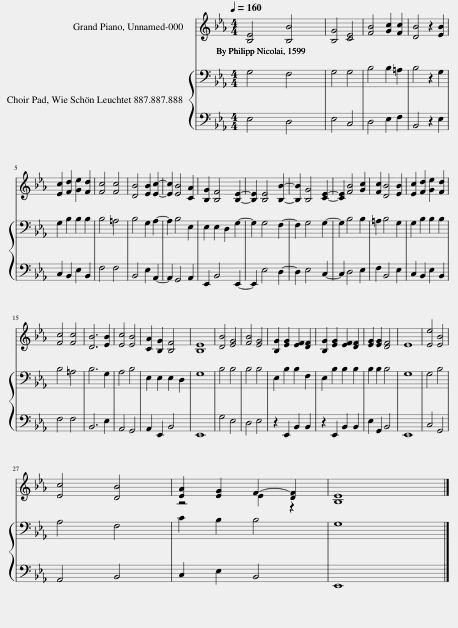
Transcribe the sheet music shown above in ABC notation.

X:1
%%score ( 1 2 ) { 3 | 4 }
L:1/8
Q:1/4=160
M:4/4
I:linebreak $
K:Eb
V:1 treble
V:2 treble
V:3 bass
V:4 bass
V:1
 [B,E]4 [B,B]4 | [B,G]4 [CE]4 | [FB]4 [Gc]2 [Fc]2 | [DB]4 z2 [EB]2 |$ [Ec]2 [Fd]2 [Ge]2 [Fd]2 | %5
 [Fc]4 [Fc]4 | [DB]4 [EB]2 [Ec]2- | [Ec]2 [EB]4 [CA]2 | [B,G]2 [B,F]4 [B,E]2- | [B,E]2 [B,E]4 [B,B]2- | %10
 [B,B]2 [B,G]4 [CE]2- | [CE]2 [FB]4 [Gc]2 | [Fc]2 [DB]4 [EB]2 | [Ec]2 [Fd]2 [Ge]2 [Fd]2 |$ [Fc]4 [Fc]4 | %15
 [DB]6 [EB]2 | [Ec]4 [EB]4 | [CA]2 [B,G]2 [B,F]4 | [B,E]8 | [DB]4 [EG]4 | %20
 [FB]4 [EG]4 | [B,G]2 [EG]2 [EF]2 [DF]2 | [B,G]2 [EG]2 [EF]2 [DF]2 | [EG]2 [EG]2 [DF]4 | E8 | %25
 [Ee]4 [EB]4 |$ [Ec]4 [DB]4 | [EA]2 [EG]2 F2- [DF]2 | [B,E]8 |] %29
V:2
 x8 | x8 | x8 | x8 |$ x8 | %5
 x8 | x8 | x8 | x8 | x8 | %10
 x8 | x8 | x8 | x8 |$ x8 | %15
 x8 | x8 | x8 | x8 | x8 | %20
 x8 | x8 | x8 | x8 | x8 | %25
 x8 |$ x8 | z4 E2 z2 | x8 |] %29
V:3
 G,4 F,4 | G,4 G,4 | B,4 B,2 =A,2 | B,4 z2 G,2 |$ G,2 B,2 B,2 B,2 | %5
 B,4 =A,4 | B,4 G,2 A,2- | A,2 B,4 E,2 | E,2 E,2 D,2 G,2- | G,2 G,4 F,2- | %10
 F,2 G,4 G,2- | G,2 B,4 B,2 | =A,2 B,4 G,2 | G,2 B,2 B,2 B,2 |$ B,4 =A,4 | %15
 B,6 G,2 | A,4 B,4 | E,2 E,2 E,2 D,2 | G,8 | B,4 B,4 | %20
 B,4 B,4 | E,2 B,2 B,2 F,2 | E,2 B,2 B,2 B,2 | B,2 B,2 B,4 | G,8 | %25
 G,4 B,4 |$ A,4 F,4 | C2 B,2 B,4 | G,8 |] %29
V:4
 E,4 D,4 | E,4 C,4 | D,4 E,2 F,2 | B,,4 z2 E,2 |$ C,2 B,,2 E,2 B,,2 | %5
 F,4 F,4 | B,,4 E,2 A,,2- | A,,2 G,,4 A,,2 | E,,2 B,,4 E,,2- | E,,2 E,4 D,2- | %10
 D,2 E,4 C,2- | C,2 D,4 E,2 | F,2 B,,4 E,2 | C,2 B,,2 E,2 B,,2 |$ F,4 F,4 | %15
 B,,6 E,2 | A,,4 G,,4 | A,,2 E,,2 B,,4 | E,,8 | G,4 E,4 | %20
 D,4 E,4 | z2 E,,2 B,,2 B,,2 | z2 E,,2 B,,2 B,,2 | E,2 G,,2 B,,4 | E,,8 | %25
 C,4 G,,4 |$ A,,4 B,,4 | C,2 E,2 B,,4 | E,,8 |] %29
